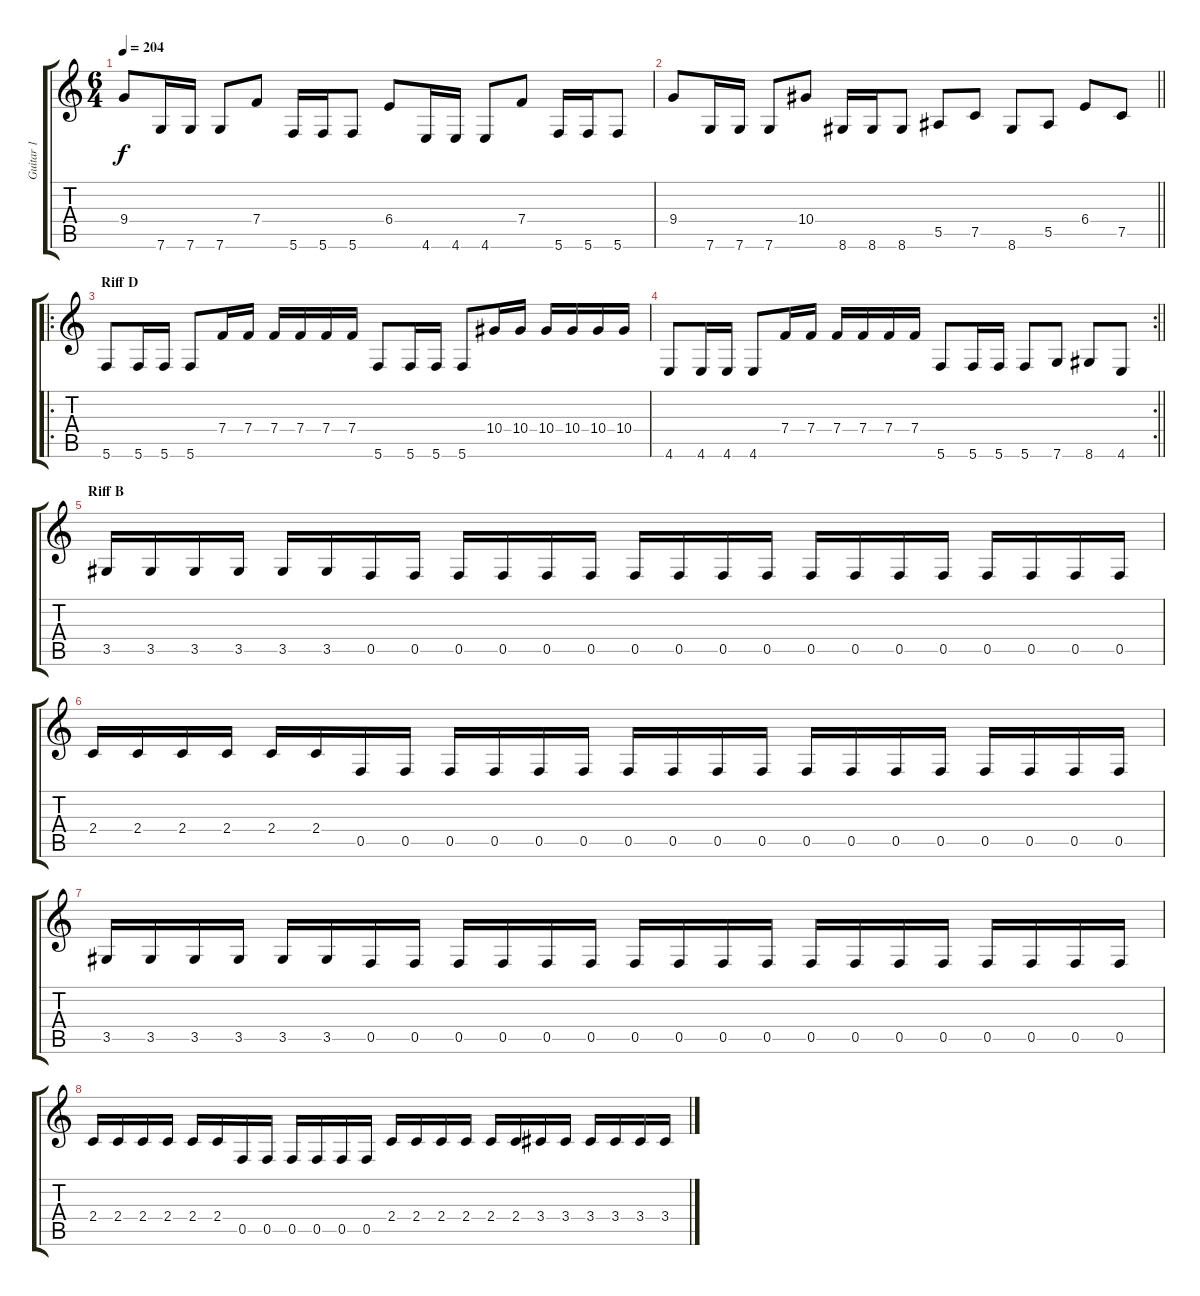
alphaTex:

\track ("Guitar 1" "Guitar 1") {instrument distortionguitar}
\staff {score tabs}
\tuning (C4 G3 Eb3 Bb2 F2 C2) {hide}
\ts (6 4)
\tempo 204
\clef g2
\ks c
9.4.8{dy f} 7.6.16 7.6.16 7.6.8 7.4.8 5.6.16 5.6.16 5.6.8 6.4.8 4.6.16 4.6.16 4.6.8 7.4.8 5.6.16 5.6.16 5.6.8 |
\barLineRight lightlight
9.4.8 7.6.16 7.6.16 7.6.8 10.4.8 8.6.16 8.6.16 8.6.8 5.5.8 7.5.8 8.6.8 5.5.8 6.4.8 7.5.8 |
\ro
\section ("" "Riff D")
5.6.8 5.6.16 5.6.16 5.6.8 7.4.16 7.4.16 7.4.16 7.4.16 7.4.16 7.4.16 5.6.8 5.6.16 5.6.16 5.6.8 10.4.16 10.4.16 10.4.16 10.4.16 10.4.16 10.4.16 |
\rc 2
\barLineRight lightlight
4.6.8 4.6.16 4.6.16 4.6.8 7.4.16 7.4.16 7.4.16 7.4.16 7.4.16 7.4.16 5.6.8 5.6.16 5.6.16 5.6.8 7.6.8 8.6.8 4.6.8 |
\section ("" "Riff B")
3.5.16 3.5.16 3.5.16 3.5.16 3.5.16 3.5.16 0.5.16 0.5.16 0.5.16 0.5.16 0.5.16 0.5.16 0.5.16 0.5.16 0.5.16 0.5.16 0.5.16 0.5.16 0.5.16 0.5.16 0.5.16 0.5.16 0.5.16 0.5.16 |
2.4.16 2.4.16 2.4.16 2.4.16 2.4.16 2.4.16 0.5.16 0.5.16 0.5.16 0.5.16 0.5.16 0.5.16 0.5.16 0.5.16 0.5.16 0.5.16 0.5.16 0.5.16 0.5.16 0.5.16 0.5.16 0.5.16 0.5.16 0.5.16 |
3.5.16 3.5.16 3.5.16 3.5.16 3.5.16 3.5.16 0.5.16 0.5.16 0.5.16 0.5.16 0.5.16 0.5.16 0.5.16 0.5.16 0.5.16 0.5.16 0.5.16 0.5.16 0.5.16 0.5.16 0.5.16 0.5.16 0.5.16 0.5.16 |
2.4.16 2.4.16 2.4.16 2.4.16 2.4.16 2.4.16 0.5.16 0.5.16 0.5.16 0.5.16 0.5.16 0.5.16 2.4.16 2.4.16 2.4.16 2.4.16 2.4.16 2.4.16 3.4.16 3.4.16 3.4.16 3.4.16 3.4.16 3.4.16
